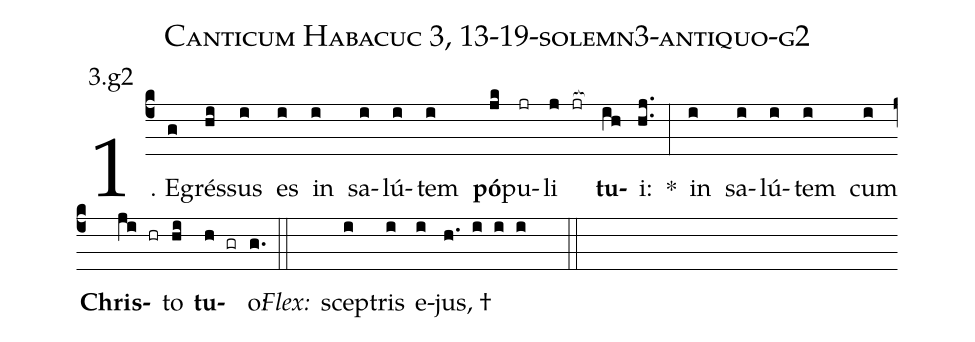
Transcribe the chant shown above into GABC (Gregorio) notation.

name: Canticum Habacuc 3, 13-19-solemn3-antiquo-g2;
annotation: 3.g2;
%%
(c4)1. E(g)grés(hi)sus(i) es(i) in(i) sa(i)lú(i)tem(i) <b>pó</b>(jk)pu(jr)li(j jr[ocb:1{]) <b>tu</b>(ih[ocb:0}])i:(hj..) *(:) in(i) sa(i)lú(i)tem(i) cum(i) <b>Chris</b>(ji hr)to(hi) <b>tu</b>(h gr)o:(g.) (::)
<i>Flex:</i>()  scep(i)tris(i) e(i)jus, †(h. i i i  ::)
